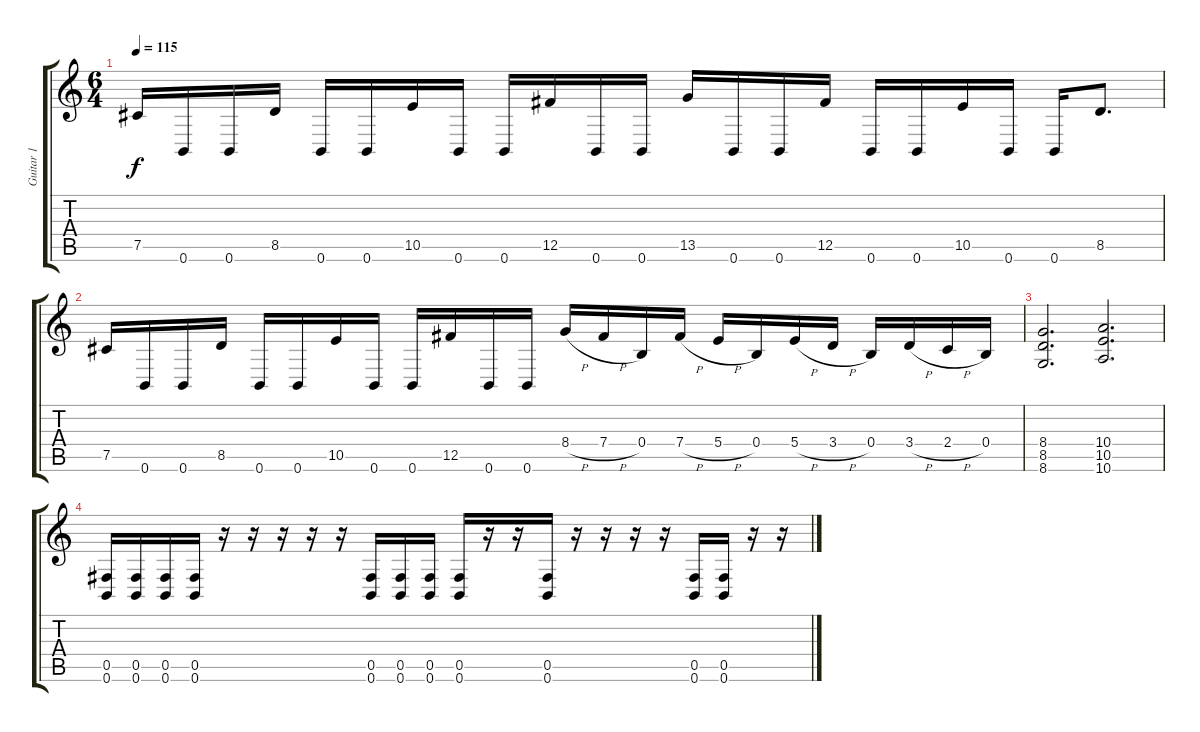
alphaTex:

\track ("Guitar 1" "Guitar 1") {instrument distortionguitar}
\staff {score tabs}
\tuning (Db4 Ab3 E3 B2 Gb2 B1) {hide}
\ts (6 4)
\tempo 115
\clef g2
\ks c
7.5.16{dy f} 0.6.16 0.6.16 8.5.16 0.6.16 0.6.16 10.5.16 0.6.16 0.6.16 12.5.16 0.6.16 0.6.16 13.5.16 0.6.16 0.6.16 12.5.16 0.6.16 0.6.16 10.5.16 0.6.16 0.6.16 8.5.8{d} |
7.5.16 0.6.16 0.6.16 8.5.16 0.6.16 0.6.16 10.5.16 0.6.16 0.6.16 12.5.16 0.6.16 0.6.16 8.4{h}.16 7.4{h}.16 0.4.16 7.4{h}.16 5.4{h}.16 0.4.16 5.4{h}.16 3.4{h}.16 0.4.16 3.4{h}.16 2.4{h}.16 0.4.16 |
(8.4 8.5 8.6).2{d} (10.4 10.5 10.6).2{d} |
(0.5 0.6).16 (0.5 0.6).16 (0.5 0.6).16 (0.5 0.6).16 r.16 r.16 r.16 r.16 r.16 (0.5 0.6).16 (0.5 0.6).16 (0.5 0.6).16 (0.5 0.6).16 r.16 r.16 (0.5 0.6).16 r.16 r.16 r.16 r.16 (0.5 0.6).16 (0.5 0.6).16 r.16 r.16
